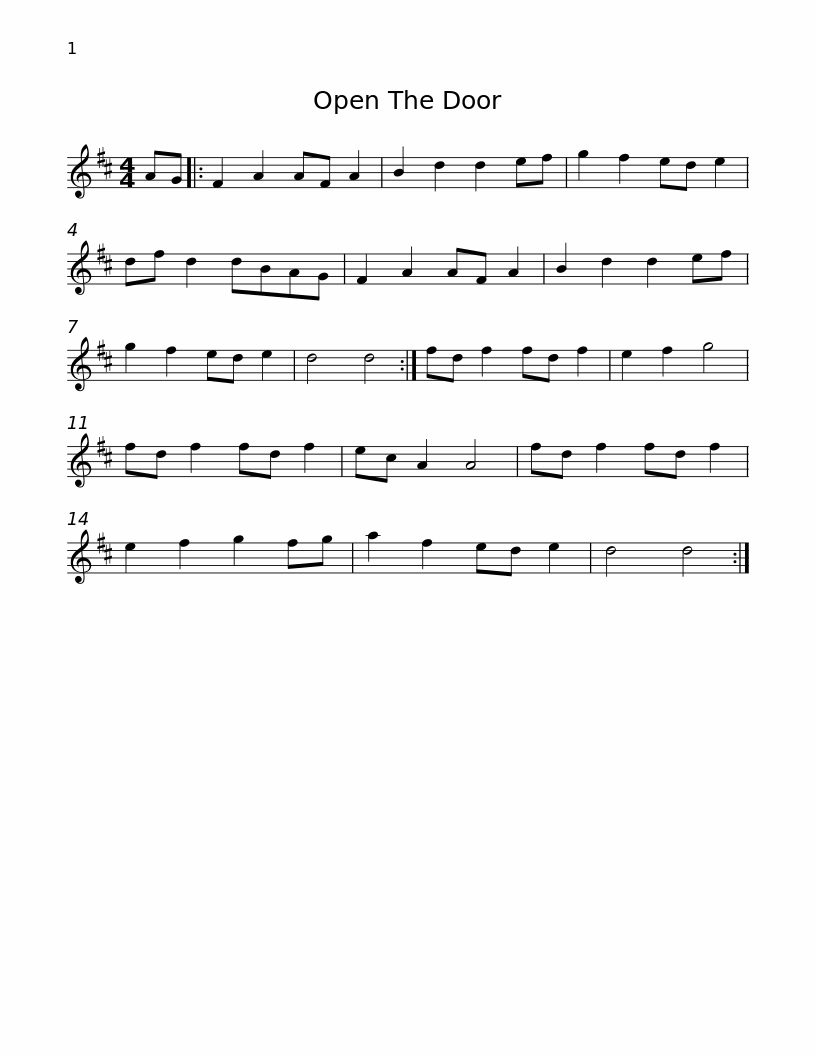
X:1
L:1/8
M:4/4
I:linebreak $
K:D
V:1 treble
V:1
 AG |: F2 A2 AF A2 | B2 d2 d2 ef | g2 f2 ed e2 | df d2 dBAG | %5
 F2 A2 AF A2 | B2 d2 d2 ef | g2 f2 ed e2 |$ d4 d4 :| fd f2 fd f2 | %10
 e2 f2 g4 | fd f2 fd f2 | ec A2 A4 | fd f2 fd f2 | e2 f2 g2 fg | %15
 a2 f2 ed e2 | d4 d4 :| %17
